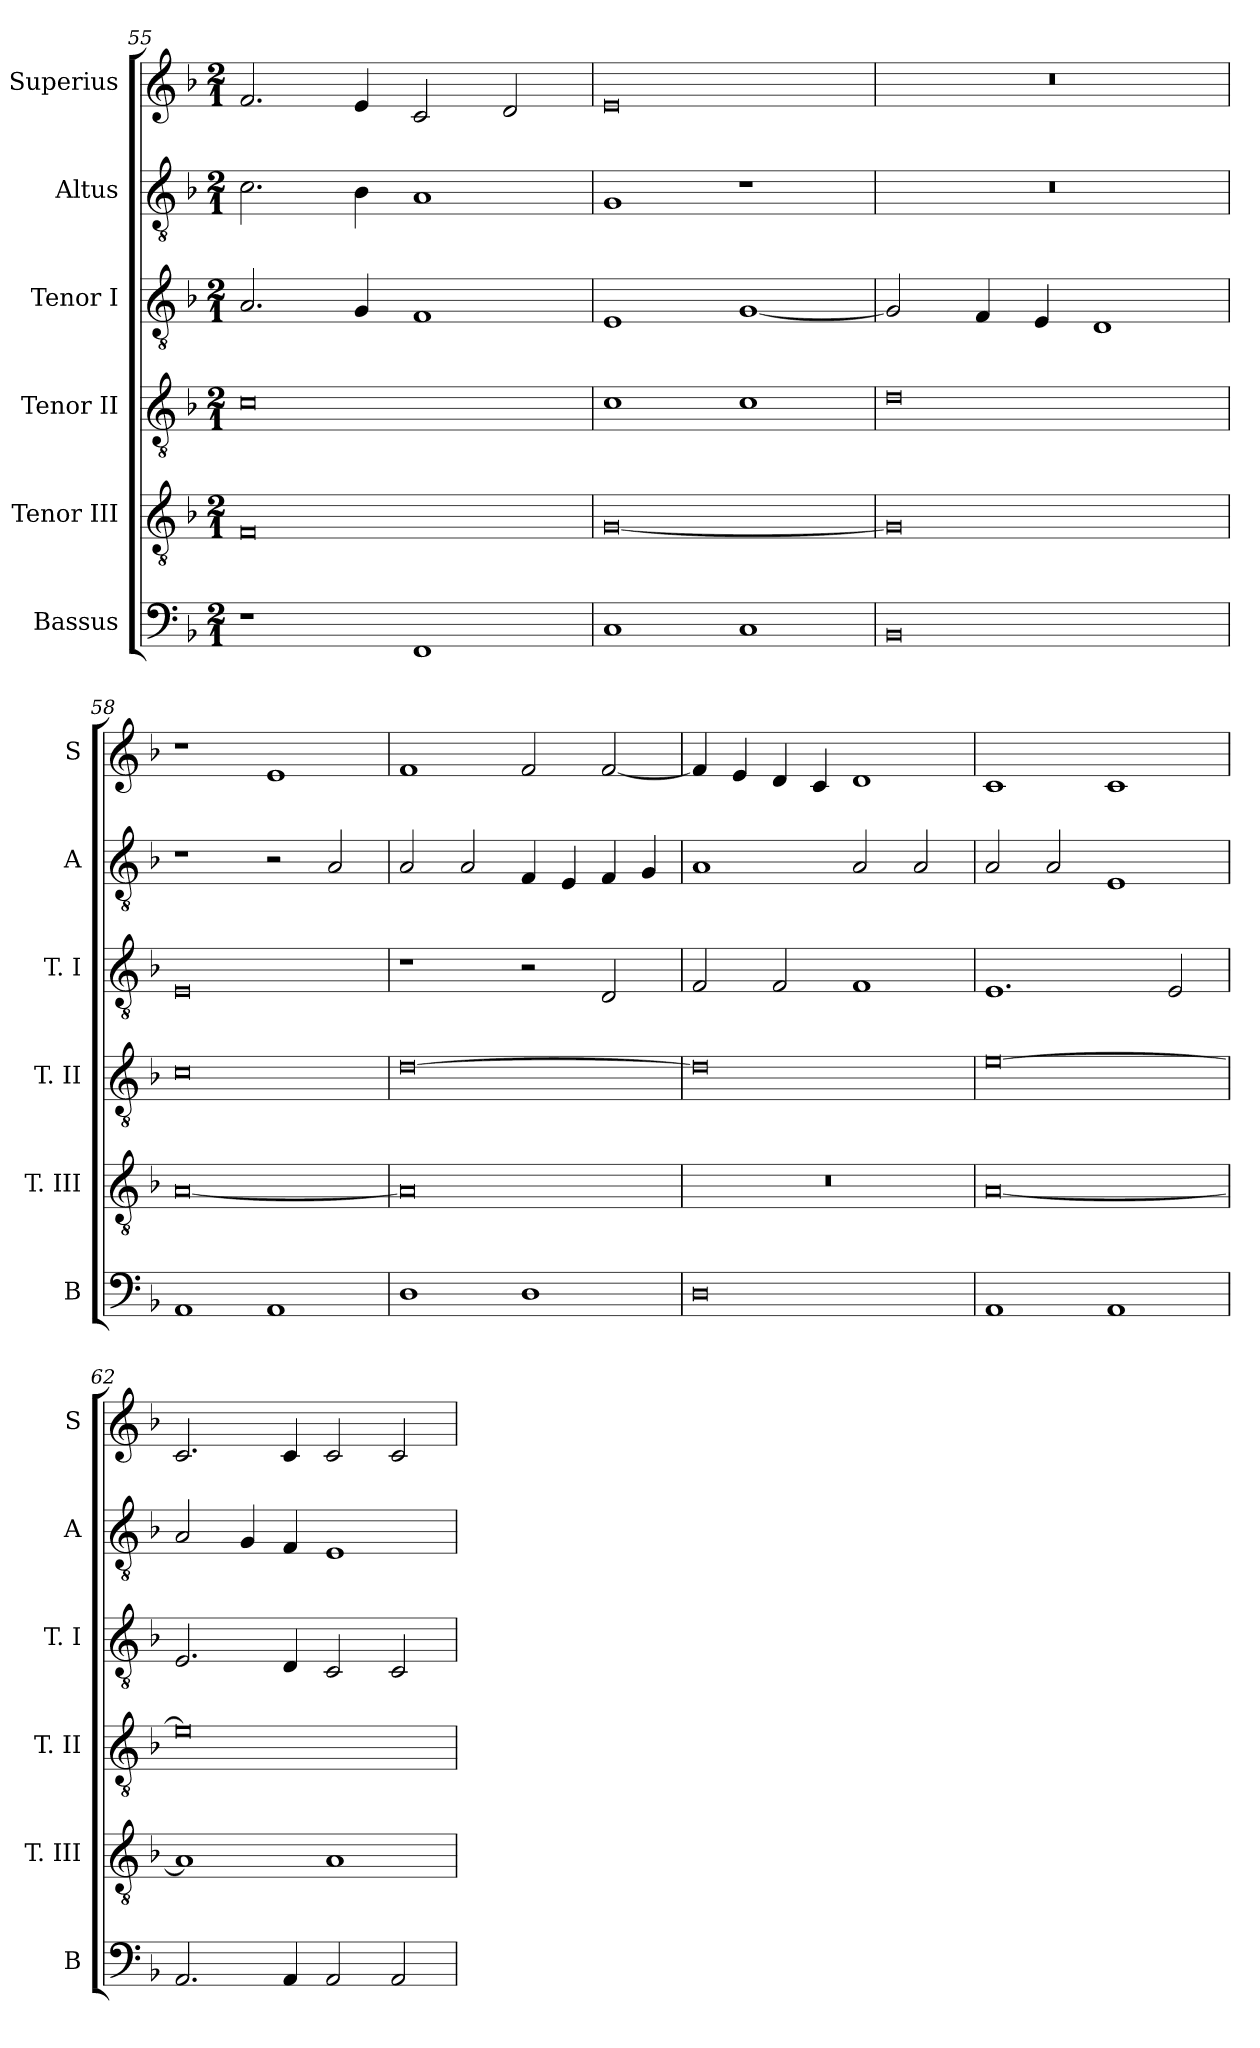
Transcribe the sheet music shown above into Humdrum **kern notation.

**kern	**kern	**kern	**kern	**kern	**kern
*part6	*part5	*part4	*part3	*part2	*part1
*staff6	*staff5	*staff4	*staff3	*staff2	*staff1
*I"Bassus	*I"Tenor III	*I"Tenor II	*I"Tenor I	*I"Altus	*I"Superius
*I'B	*I'T. III	*I'T. II	*I'T. I	*I'A	*I'S
*clefF4	*clefGv2	*clefGv2	*clefGv2	*clefGv2	*clefG2
*k[b-]	*k[b-]	*k[b-]	*k[b-]	*k[b-]	*k[b-]
*F:	*F:	*F:	*F:	*F:	*F:
*M2/1	*M2/1	*M2/1	*M2/1	*M2/1	*M2/1
=55	=55	=55	=55	=55	=55
1r	0F	0c	2.A	2.c	2.f
.	.	.	4G	4B-	4e
1FF	.	.	1F	1A	2c
.	.	.	.	.	2d
=56	=56	=56	=56	=56	=56
1C	[0G	1c	1E	1G	0e
1C	.	1c	[1G	1r	.
=57	=57	=57	=57	=57	=57
0BB-	0G]	0d	2G]	0r	0r
.	.	.	4F	.	.
.	.	.	4E	.	.
.	.	.	1D	.	.
=58	=58	=58	=58	=58	=58
1AA	[0A	0c	0E	1r	1r
1AA	.	.	.	2r	1e
.	.	.	.	2A	.
=59	=59	=59	=59	=59	=59
1D	0A]	[0d	1r	2A	1f
.	.	.	.	2A	.
1D	.	.	2r	4F	2f
.	.	.	.	4E	.
.	.	.	2D	4F	[2f
.	.	.	.	4G	.
=60	=60	=60	=60	=60	=60
0D	0r	0d]	2F	1A	4f]
.	.	.	.	.	4e
.	.	.	2F	.	4d
.	.	.	.	.	4c
.	.	.	1F	2A	1d
.	.	.	.	2A	.
=61	=61	=61	=61	=61	=61
1AA	[0A	[0e	1.E	2A	1c
.	.	.	.	2A	.
1AA	.	.	.	1E	1c
.	.	.	2E	.	.
=62	=62	=62	=62	=62	=62
2.AA	1A]	0e]	2.E	2A	2.c
.	.	.	.	4G	.
4AA	.	.	4D	4F	4c
2AA	1A	.	2C	1E	2c
2AA	.	.	2C	.	2c
=	=	=	=	=	=
*-	*-	*-	*-	*-	*-
